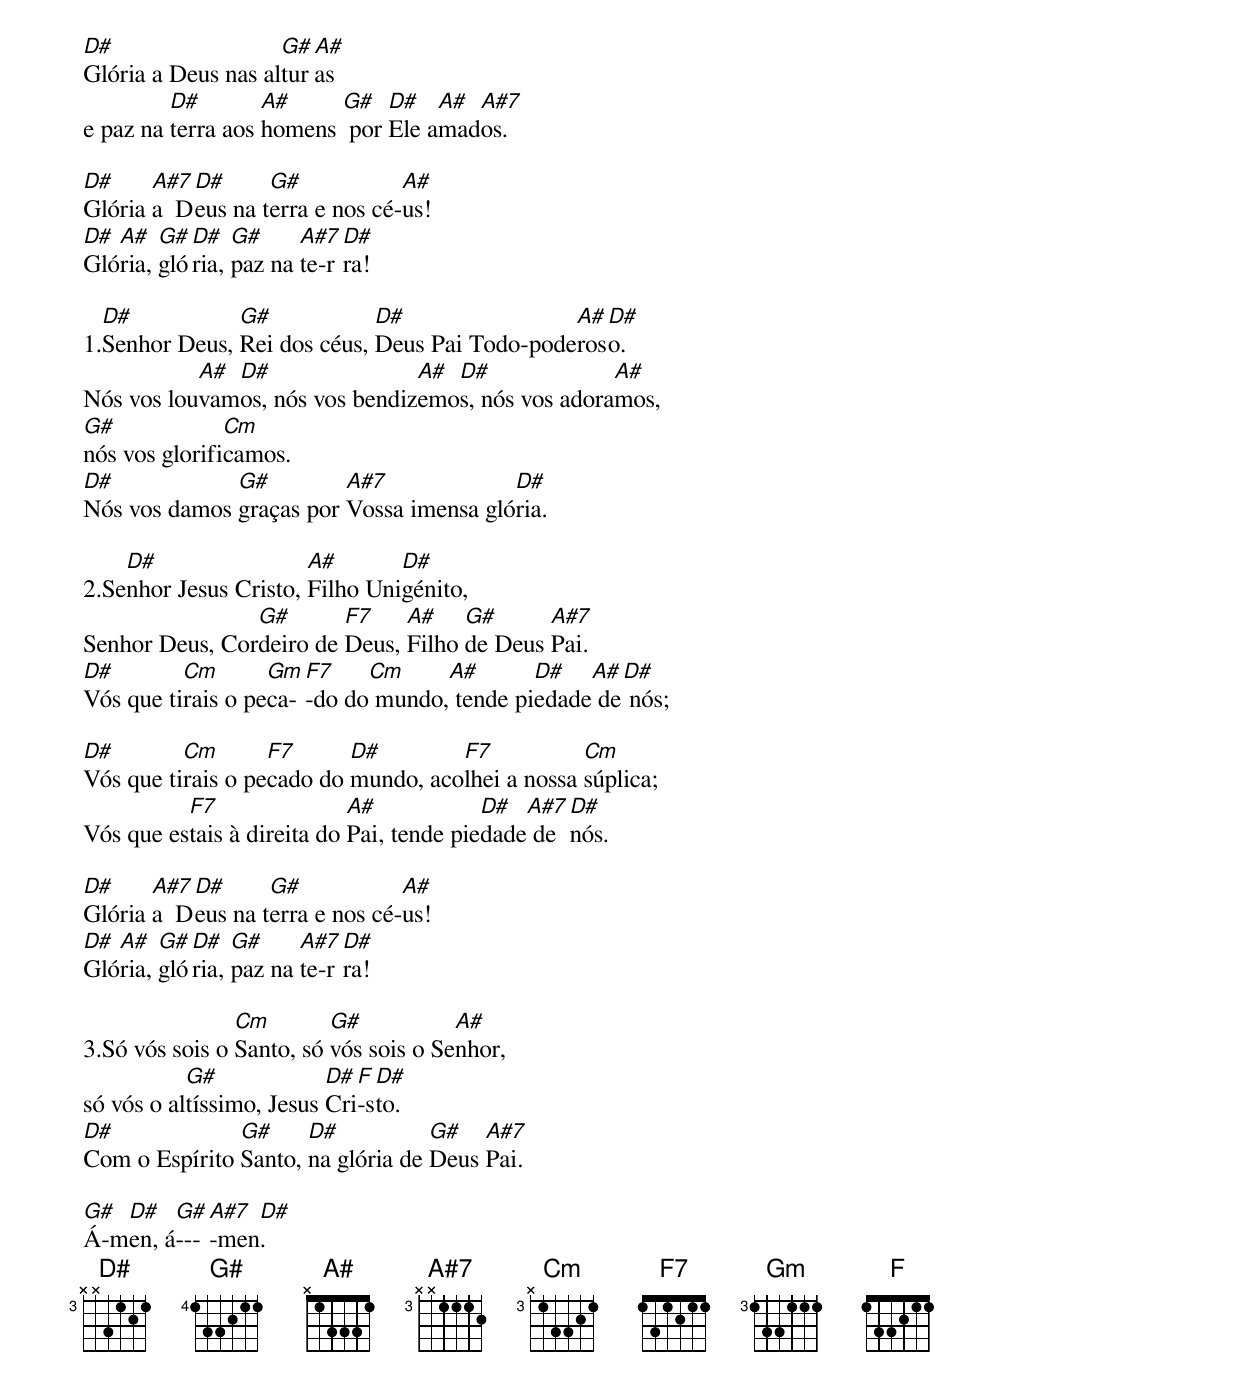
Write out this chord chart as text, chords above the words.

D#                  G# A#
Glória a Deus nas alturas
         D#        A#     G#   D#   A# A#7
e paz na terra aos homens  por Ele amados.

D#     A#7 D#      G#            A#
Glória a  Deus na terra e nos cé-us!
D# A#   G# D#   G#     A#7 D#
Glória, glória, paz na te-rra!

  D#           G#            D#                A# D#
1.Senhor Deus, Rei dos céus, Deus Pai Todo-poderoso.
           A# D#                A# D#              A#
Nós vos louvamos, nós vos bendizemos, nós vos adoramos,
G#             Cm
nós vos glorificamos.
D#            G#         A#7             D#
Nós vos damos graças por Vossa imensa glória.

    D#                 A#       D#
2.Senhor Jesus Cristo, Filho Unigénito,
                G#       F7    A#    G#      A#7
Senhor Deus, Cordeiro de Deus, Filho de Deus Pai.
D#        Cm       Gm F7    Cm     A#       D#   A# D#
Vós que tirais o peca--do do mundo, tende piedade de nós;

D#        Cm       F7      D#        F7           Cm
Vós que tirais o pecado do mundo, acolhei a nossa súplica;
          F7                A#            D#  A#7 D#
Vós que estais à direita do Pai, tende piedade de nós.

D#     A#7 D#      G#            A#
Glória a  Deus na terra e nos cé-us!
D# A#   G# D#   G#     A#7 D#
Glória, glória, paz na te-rra!

                Cm        G#           A#
3.Só vós sois o Santo, só vós sois o Senhor,
           G#             D# F D#
só vós o altíssimo, Jesus Cri-sto.
D#             G#     D#           G#   A#7
Com o Espírito Santo, na glória de Deus Pai.

G# D#   G# A#7 D#
Á-men, á----men.
